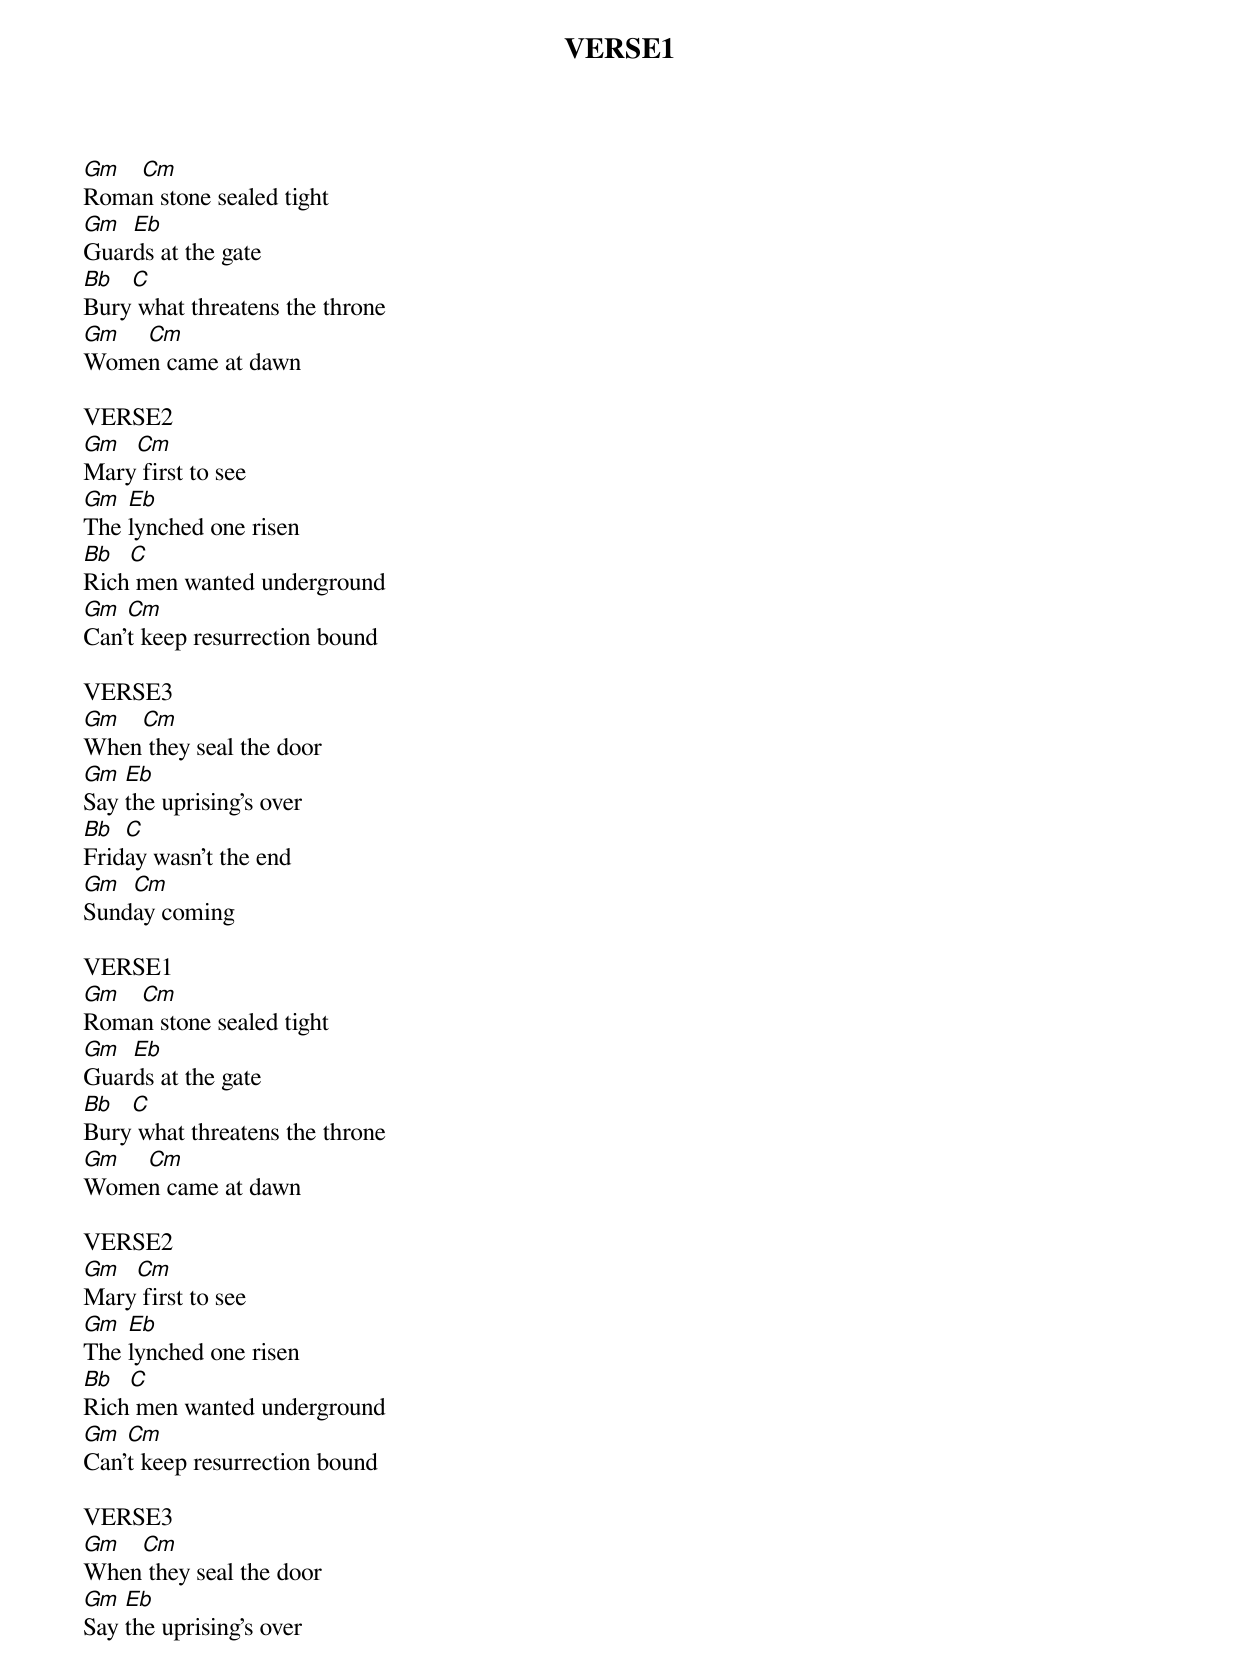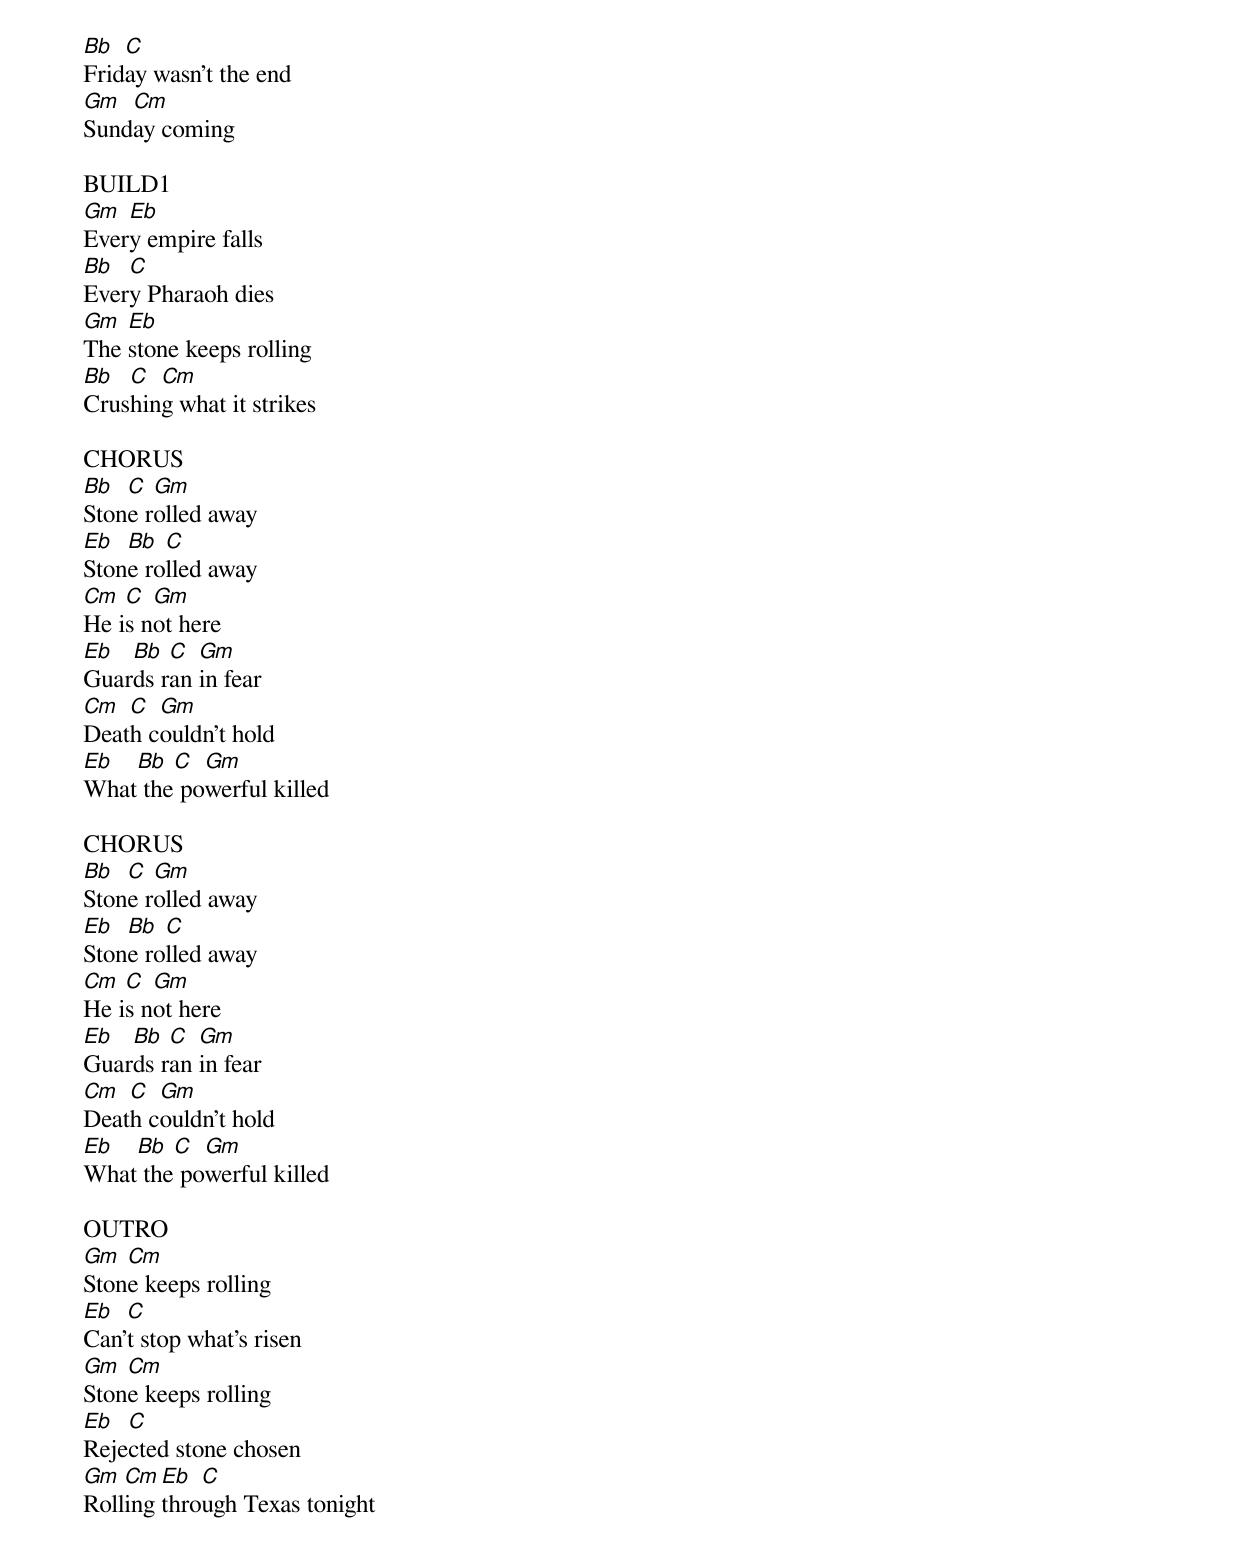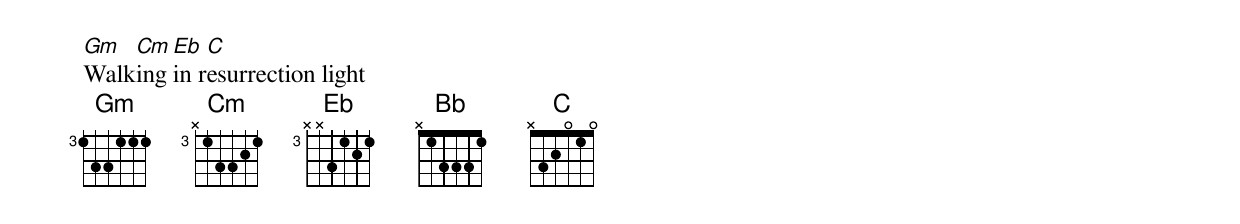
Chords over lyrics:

VERSE1
Gm  Cm
Roman stone sealed tight
Gm  Eb
Guards at the gate
Bb  C
Bury what threatens the throne
Gm  Cm
Women came at dawn

VERSE2
Gm  Cm
Mary first to see
Gm  Eb
The lynched one risen
Bb  C
Rich men wanted underground
Gm  Cm
Can't keep resurrection bound

VERSE3
Gm  Cm
When they seal the door
Gm  Eb
Say the uprising's over
Bb  C
Friday wasn't the end
Gm  Cm
Sunday coming

VERSE1
Gm  Cm
Roman stone sealed tight
Gm  Eb
Guards at the gate
Bb  C
Bury what threatens the throne
Gm  Cm
Women came at dawn

VERSE2
Gm  Cm
Mary first to see
Gm  Eb
The lynched one risen
Bb  C
Rich men wanted underground
Gm  Cm
Can't keep resurrection bound

VERSE3
Gm  Cm
When they seal the door
Gm  Eb
Say the uprising's over
Bb  C
Friday wasn't the end
Gm  Cm
Sunday coming

BUILD1
Gm  Eb
Every empire falls
Bb  C
Every Pharaoh dies
Gm  Eb
The stone keeps rolling
Bb  C  Cm
Crushing what it strikes

CHORUS
Bb  C  Gm
Stone rolled away
Eb  Bb  C
Stone rolled away
Cm  C  Gm
He is not here
Eb  Bb  C  Gm
Guards ran in fear
Cm  C  Gm
Death couldn't hold
Eb  Bb  C  Gm
What the powerful killed

CHORUS
Bb  C  Gm
Stone rolled away
Eb  Bb  C
Stone rolled away
Cm  C  Gm
He is not here
Eb  Bb  C  Gm
Guards ran in fear
Cm  C  Gm
Death couldn't hold
Eb  Bb  C  Gm
What the powerful killed

OUTRO
Gm  Cm
Stone keeps rolling
Eb  C
Can't stop what's risen
Gm  Cm
Stone keeps rolling
Eb  C
Rejected stone chosen
Gm  Cm  Eb  C
Rolling through Texas tonight
Gm  Cm  Eb  C
Walking in resurrection light
